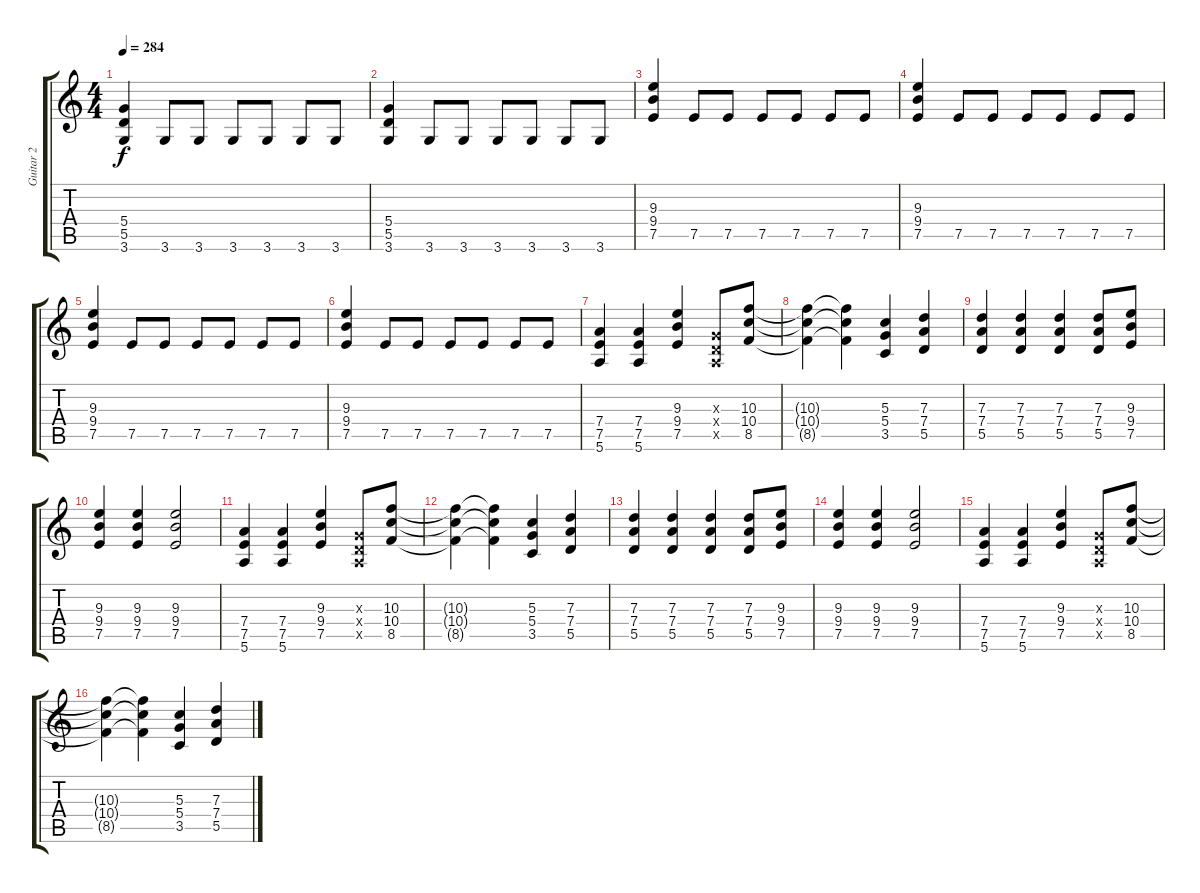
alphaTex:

\track ("Guitar 2" "Guitar 2") {instrument distortionguitar}
\staff {score tabs}
\tuning (E4 B3 G3 D3 A2 E2) {hide}
\ts (4 4)
\tempo 284
\clef g2
\ks c
(5.4 5.5 3.6).4{dy f} 3.6.8 3.6.8 3.6.8 3.6.8 3.6.8 3.6.8 |
(5.4 5.5 3.6).4 3.6.8 3.6.8 3.6.8 3.6.8 3.6.8 3.6.8 |
(9.3 9.4 7.5).4 7.5.8 7.5.8 7.5.8 7.5.8 7.5.8 7.5.8 |
(9.3 9.4 7.5).4 7.5.8 7.5.8 7.5.8 7.5.8 7.5.8 7.5.8 |
(9.3 9.4 7.5).4 7.5.8 7.5.8 7.5.8 7.5.8 7.5.8 7.5.8 |
(9.3 9.4 7.5).4 7.5.8 7.5.8 7.5.8 7.5.8 7.5.8 7.5.8 |
(7.4 7.5 5.6).4 (7.4 7.5 5.6).4 (9.3 9.4 7.5).4 (0.3{x} 0.4{x} 0.5{x}).8 (10.3 10.4 8.5).8 |
(10.3{t} 10.4{t} 8.5{t}).4 (10.3{t} 10.4{t} 8.5{t}).4 (5.3 5.4 3.5).4 (7.3 7.4 5.5).4 |
(7.3 7.4 5.5).4 (7.3 7.4 5.5).4 (7.3 7.4 5.5).4 (7.3 7.4 5.5).8 (9.3 9.4 7.5).8 |
(9.3 9.4 7.5).4 (9.3 9.4 7.5).4 (9.3 9.4 7.5).2 |
(7.4 7.5 5.6).4 (7.4 7.5 5.6).4 (9.3 9.4 7.5).4 (0.3{x} 0.4{x} 0.5{x}).8 (10.3 10.4 8.5).8 |
(10.3{t} 10.4{t} 8.5{t}).4 (10.3{t} 10.4{t} 8.5{t}).4 (5.3 5.4 3.5).4 (7.3 7.4 5.5).4 |
(7.3 7.4 5.5).4 (7.3 7.4 5.5).4 (7.3 7.4 5.5).4 (7.3 7.4 5.5).8 (9.3 9.4 7.5).8 |
(9.3 9.4 7.5).4 (9.3 9.4 7.5).4 (9.3 9.4 7.5).2 |
(7.4 7.5 5.6).4 (7.4 7.5 5.6).4 (9.3 9.4 7.5).4 (0.3{x} 0.4{x} 0.5{x}).8 (10.3 10.4 8.5).8 |
(10.3{t} 10.4{t} 8.5{t}).4 (10.3{t} 10.4{t} 8.5{t}).4 (5.3 5.4 3.5).4 (7.3 7.4 5.5).4
